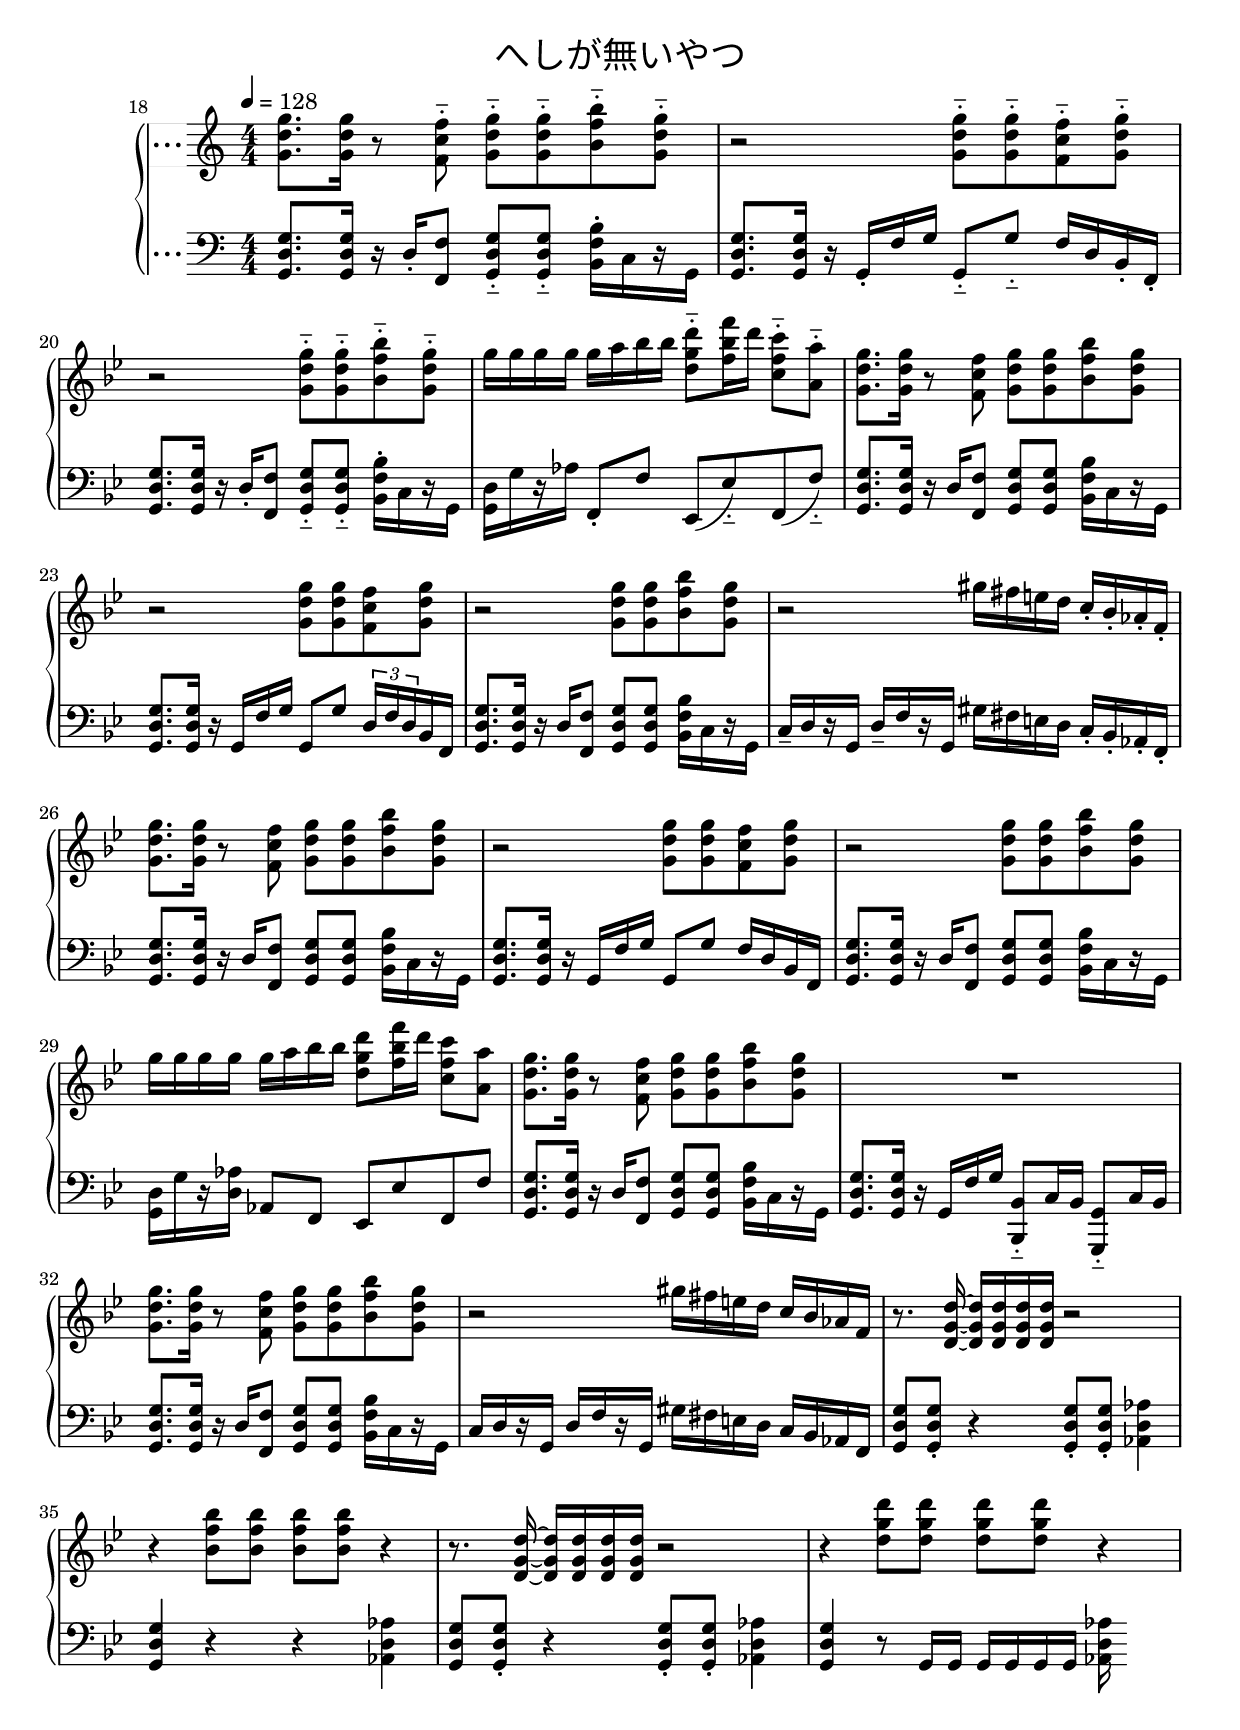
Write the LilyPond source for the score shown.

\version "2.19.24"

\include "stylesheet.ily"

cleft = \change Staff = "left"
cright = \change Staff = "right"

\header {
  title = "へしが無いやつ"
}

\paper {
  %page-count = 2
}

global = {
  \numericTimeSignature
  \key g \minor
  \time 4/4
  \tempo 4 = 128

}

right = << \global \relative c {
  \clef bass
  r8. <d g>16 ~ q8 g r8. <d g>16 ~ q8 g |
  r8. <d g>16 ~ q8 g r8. <d aes'>16 ~ q8 aes'
  r8. <d, g>16 ~ q8 g r8. <d g>16 ~ q8 g |
  r8. <d g>16 ~ q8 g r8. <g d'>16 ~ q8 d' |
  r8. <d, g>16 ~ q8 g r8. <d g>16 ~ q8 g |
  r8. <d g>16 ~ q8 g r8. <d aes'>16 ~ q8 aes'
  r8. <d, g>16 ~ q8 g r8. <d g>16 ~ q8 g |
  r8. <d g>16 ~ q8 g r8. <aes d>16 ~ q8 d |

  \clef treble
  << {
    <a' bes d f>1 ~ | q | <a bes d f>1 ~ | q |
    q | <bes d f a> | <d f a bes> | <f a bes d>2 <a bes d f>
     } \\ {
    r8. <g,, d' g>16 ~ q8 <d' g> r8. <g, d' g>16 ~ q8 <d' g> |
    r8. <g, d' g>16 ~ q8 <d' g> r8. <aes d aes'>16 ~ q8 <d aes'> |
    r8. <g, d' g>16 ~ q8 <d' g> r8. <g, d' g>16 ~ q8 <d' g> |
    r8. <g, d' g>16 ~ q8 <d' g> r8. <d g d'>16 ~ q8 <g d'> |
    r8. <g, d' g>16 ~ q8 <d' g> r8. <g, d' g>16 ~ q8 <d' g> |
    r8. <g, d' g>16 ~ q8 <d' g> r8. <aes d aes'>16 ~ q8 <d aes'> |
    r8. <g, d' g>16 ~ q8 <d' g> r8. <g, d' g>16 ~ q8 <d' g> |
    r8. <g, d' g>16 ~ q8 <d' g> r8. <d aes' d>16 ~ q8 d' |
  } >>
  \ottava 1 \tuplet 6/4 { a''16 bes a f d bes } \ottava 0 \tuplet 6/4 { a bes a f d bes } \tuplet 6/4 { a bes a f d bes } a32 c d f a c d a'

  <g, d' g>8. q16 r8 <f c' f>-_ <g d' g>-_ q-_ <bes f' bes>-_ <g d' g>-_ |
  r2 <g d' g>8-_ q-_ <f c' f>-_ <g d' g>-_ |
  r2 <g d' g>8-_ q-_ <bes f' bes>-_ <g d' g>-_ |
  g'16 g g g g a bes bes <d, g d'>8-_ <f bes f'>16 d' <c, f c'>8-_ <a a'>-_ |

  <g d' g>8. q16 r8 <f c' f> <g d' g> q <bes f' bes> <g d' g> |
  r2 <g d' g>8 q <f c' f> <g d' g> |
  r2 <g d' g>8 q <bes f' bes> <g d' g> |
  r2 gis'16 fis e d c-. bes-. aes-. f-. |

  <g d' g>8. q16 r8 <f c' f> <g d' g> q <bes f' bes> <g d' g> |
  r2 <g d' g>8 q <f c' f> <g d' g> |
  r2 <g d' g>8 q <bes f' bes> <g d' g> |
  g'16 g g g g a bes bes <d, g d'>8 <f bes f'>16 d' <c, f c'>8 <a a'> |

  <g d' g>8. q16 r8 <f c' f> <g d' g> q <bes f' bes> <g d' g> |
  R1 |
  <g d' g>8. q16 r8 <f c' f> <g d' g>8 q <bes f' bes> <g d' g> |
  r2 gis'16 fis e d c bes aes f |

  r8. <d g d'>16 ~ q q q q r2 |
  r4 <bes' f' bes>8 q q q r4 |
  r8. <d, g d'>16 ~ q q q q r2 |
  r4 <d' g d'>8 q q q r4 |
} >>

left = << \global \relative c, {
  \clef bass
  \set Score.skipTypesetting = ##t
  g16 g' g, g' ~ g g, g'8 g,16 g' g, g' ~ g g, g'8 |
  g,16 g' g, g' ~ g g, g'8 g,16 g' g, bes' ~ bes g, bes'8 |
  g,16 g' g, g' ~ g g, g'8 g,16 g' g, g' ~ g g, g'8 |
  g,16 g' g, g' ~ g g, g'8 g,16 g' g, bes' ~ bes g, bes'8 |
  g,16 g' g, g' ~ g g, g'8 g,16 g' g, g' ~ g g, g'8 |
  g,16 g' g, g' ~ g g, g'8 g,16 g' g, bes' ~ bes g, bes'8 |
  g,16 g' g, g' ~ g g, g'8 g,16 g' g, g' ~ g g, g'8 |
  g,16 g' g, g' ~ g g, g'8 g,16 g' g, aes' ~ aes aes, aes'8 |

  g,16 g' g, g' ~ g g, g'8 g,16 g' g, g' ~ g g, g'8 |
  g,16 g' g, g' ~ g g, g'8 g,16 g' g, bes' ~ bes g, bes'8 |
  g,16 g' g, g' ~ g g, g'8 g,16 g' g, g' ~ g g, g'8 |
  g,16 g' g, g' ~ g g, g'8 g,16 g' g, bes' ~ bes g, bes'8 |
  g,16 g' g, g' ~ g g, g'8 g,16 g' g, g' ~ g g, g'8 |
  g,16 g' g, g' ~ g g, g'8 g,16 g' g, bes' ~ bes g, bes'8 |
  g,16 g' g, g' ~ g g, g'8 g,16 g' g, g' ~ g g, g'8 |
  g,16 g' g, g' ~ g g, g'8 g,16 g' g, aes' ~ aes aes, aes'8 \laissezVibrer |
  s1

  \set Score.skipTypesetting = ##f
  <g d' g>8. q16 r d'-. <f, f'>8 <g d' g>-_ q-_ <bes f' bes>16-.[ c r g] |
  <g d' g>8. q16 r16 g-. f' g g,8-_ g'-_ f16 d bes-. f-. |
  <g d' g>8. q16 r d'-. <f, f'>8 <g d' g>-_ q-_ <bes f' bes>16-.[ c r g] |
  <g d'>16[ g' r aes] f,8-. f' ees,( ees'-_) f,( f'-_) |

  <g, d' g>8. q16 r d' <f, f'>8 <g d' g> q <bes f' bes>16[ c r g] |
  <g d' g>8. q16 r16 g f' g g,8 g' \tuplet 3/2 { d16 f d } bes f |
  <g d' g>8. q16 r d' <f, f'>8 <g d' g> q <bes f' bes>16[ c r g] |
  c16--[ d r g,] d'--[ f r g,] gis' fis e d c-. bes-. aes-. f-. |

  <g d' g>8. q16 r d' <f, f'>8 <g d' g> q <bes f' bes>16[ c r g] |
  <g d' g>8. q16 r16 g f' g g,8 g' f16 d bes f |
  <g d' g>8. q16 r d' <f, f'>8 <g d' g> q <bes f' bes>16[ c r g] |
  <g d'>16[ g' r <d aes'>] aes8 f ees ees' f, f' |

  <g, d' g>8. q16 r d' <f, f'>8 <g d' g> q <bes f' bes>16[ c r g] |
  <g d' g>8. q16 r16 g f' g <bes,, bes'>8-_ c'16 bes <g, g'>8-_ c'16 bes |
  <g d' g>8. q16 r d' <f, f'>8 <g d' g> q <bes f' bes>16[ c r g] |
  c16[ d r g,] d'[ f r g,] gis' fis e d c bes aes f |

  <g d' g>8 q8-. r4 q8-. q-. <aes d aes'>4
  <g d' g>4 r r <aes d aes'>
  <g d' g>8 q8-. r4 q8-. q-. <aes d aes'>4
  <g d' g>4 r8 g16 g g g g g <aes d aes'>
} >>

dynamics = {
}

pedal = {

}

\score {
  <<
    \new PianoStaff <<
      \new Staff = "right" \right
      \new PianoDynamics = "dynamics" \dynamics
      \new Staff = "left" \left
      \new PianoPedal = "pedal" \pedal
    >>
  >>
  \layout {}
  \midi {}
}